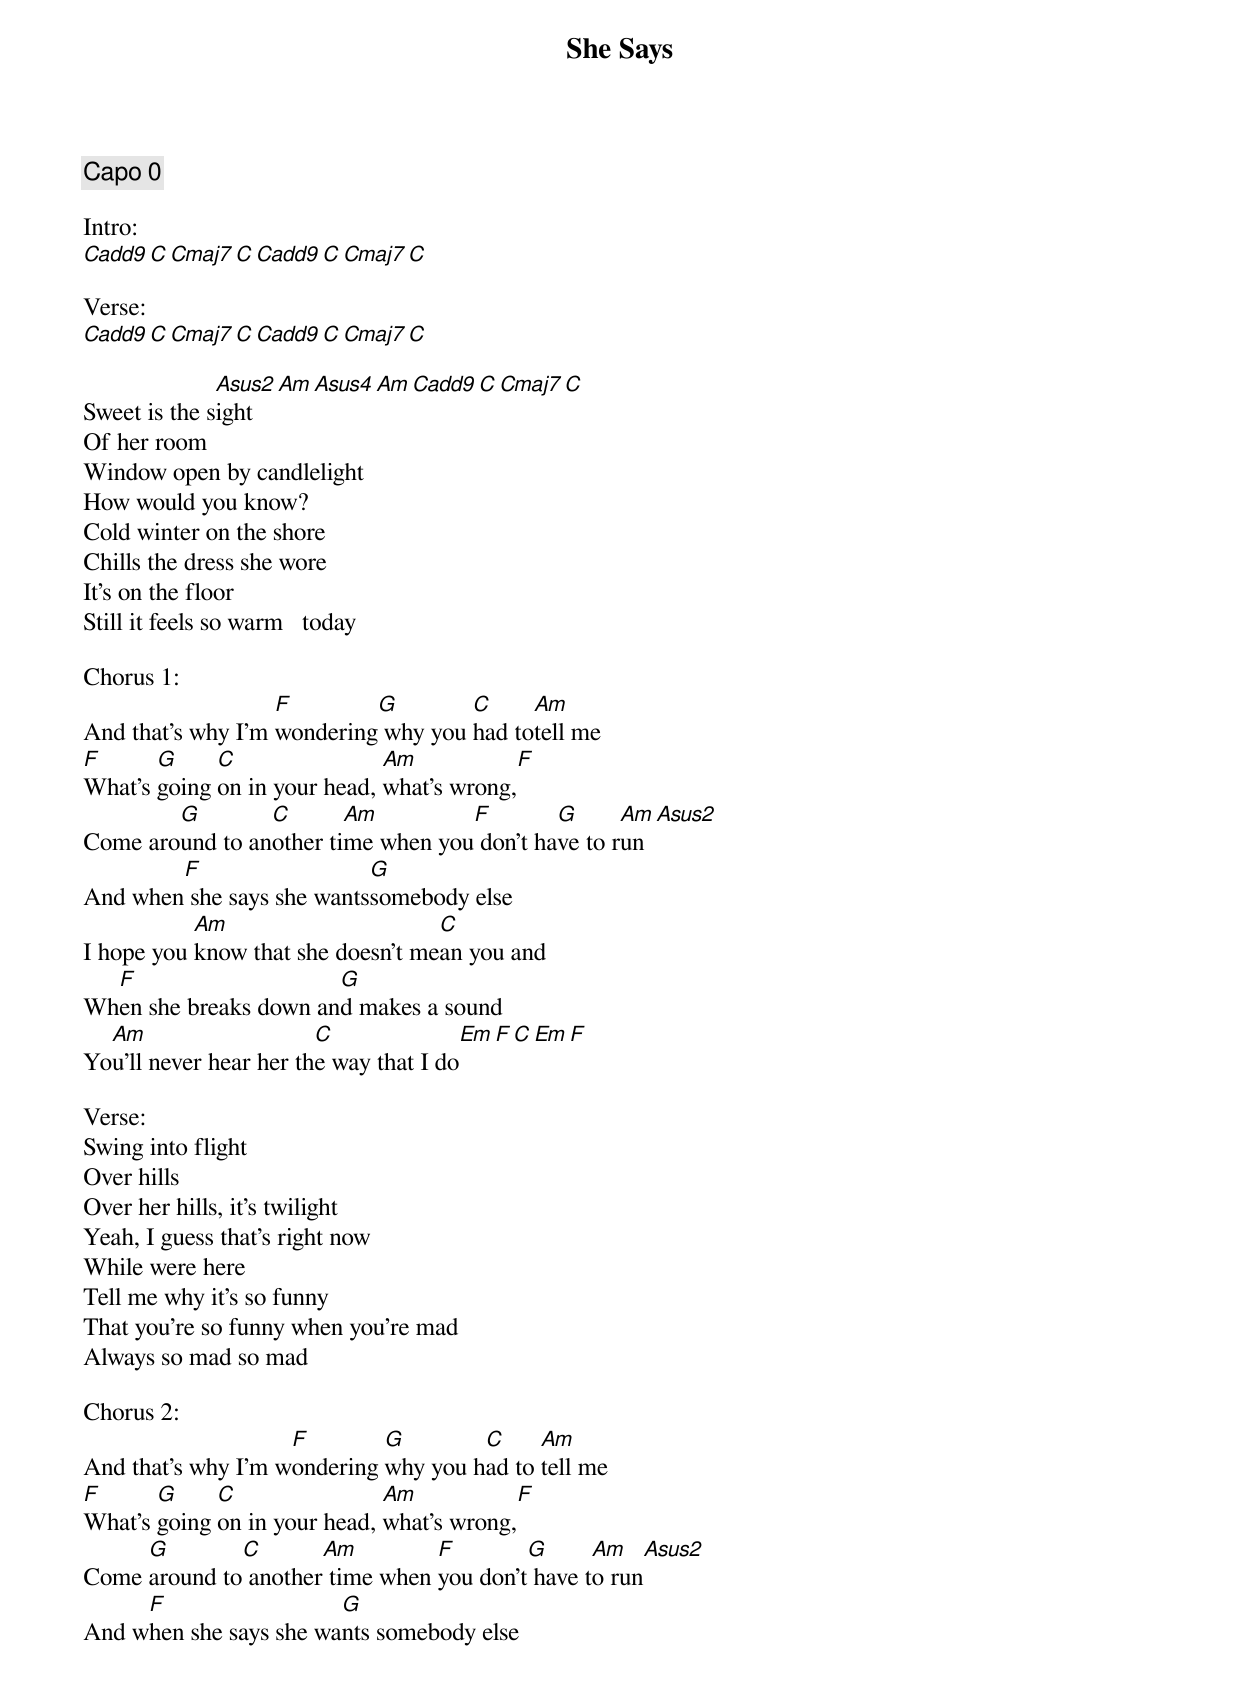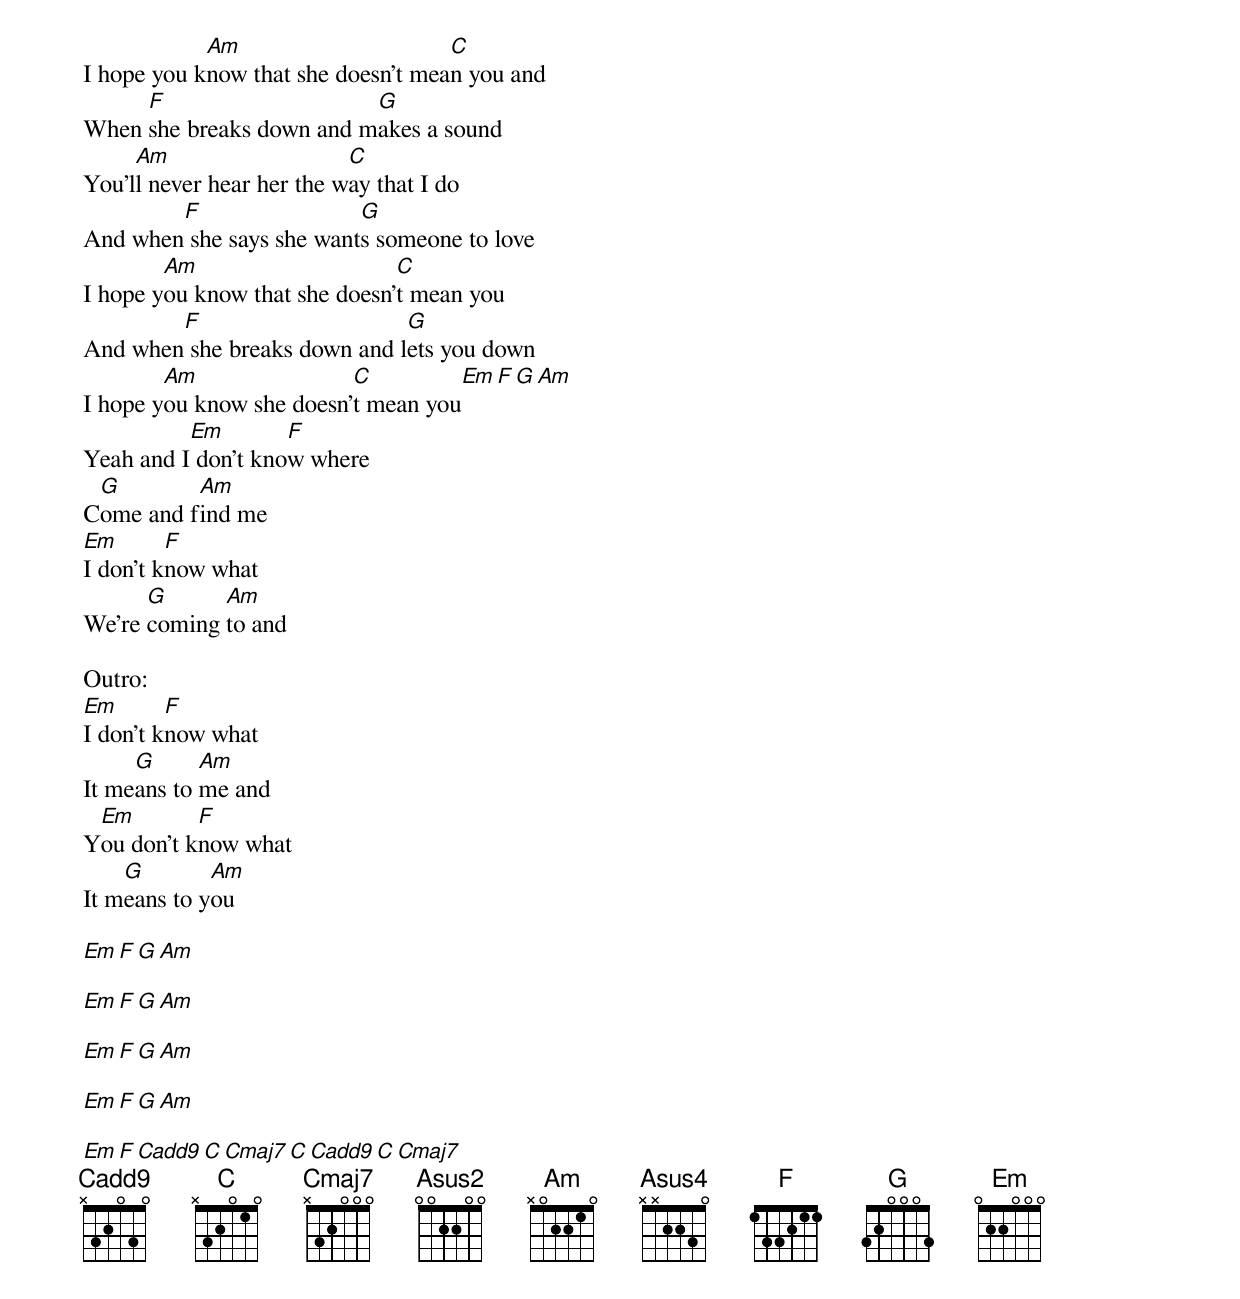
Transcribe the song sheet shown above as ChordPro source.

{title:She Says}
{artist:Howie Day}
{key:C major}
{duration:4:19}
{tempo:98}
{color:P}

{comment: Capo 0}

Intro:
[Cadd9][C][Cmaj7][C][Cadd9][C][Cmaj7][C]

Verse:
[Cadd9][C][Cmaj7][C][Cadd9][C][Cmaj7][C]

Sweet is the s[Asus2]ight[Am][Asus4][Am][Cadd9][C][Cmaj7][C]
Of her room
Window open by candlelight
How would you know?
Cold winter on the shore
Chills the dress she wore
It's on the floor
Still it feels so warm   today

Chorus 1:
And that's why I'm [F]wondering[G] why you [C]had to[Am]tell me
[F]What's [G]going [C]on in your head, [Am]what's wrong,[F]
Come aro[G]und to an[C]other ti[Am]me when you[F] don't ha[G]ve to r[Am]un[Asus2]
And when[F] she says she wants[G]somebody else
I hope you [Am]know that she doesn't me[C]an you and
Wh[F]en she breaks down an[G]d makes a sound
Yo[Am]u'll never hear her th[C]e way that I do[Em][F][C][Em][F]

Verse:
Swing into flight
Over hills
Over her hills, it's twilight
Yeah, I guess that's right now
While were here
Tell me why it's so funny
That you're so funny when you're mad
Always so mad so mad

Chorus 2:
And that's why I'm w[F]ondering [G]why you h[C]ad to [Am]tell me
[F]What's [G]going [C]on in your head, [Am]what's wrong,[F]
Come [G]around to[C] another[Am] time when [F]you don't[G] have t[Am]o run[Asus2]
And w[F]hen she says she wa[G]nts somebody else
I hope you k[Am]now that she doesn't mea[C]n you and
When [F]she breaks down and m[G]akes a sound
You'l[Am]l never hear her the w[C]ay that I do
And when[F] she says she want[G]s someone to love
I hope y[Am]ou know that she doesn'[C]t mean you
And when[F] she breaks down and l[G]ets you down
I hope y[Am]ou know she doesn'[C]t mean you[Em][F][G][Am]
Yeah and I[Em] don't kno[F]w where
C[G]ome and f[Am]ind me
[Em]I don't k[F]now what
We're [G]coming [Am]to and

Outro:
[Em]I don't k[F]now what
It me[G]ans to [Am]me and
Y[Em]ou don't k[F]now what
It m[G]eans to y[Am]ou

[Em][F][G][Am]

[Em][F][G][Am]

[Em][F][G][Am]

[Em][F][G][Am]

[Em][F][Cadd9][C][Cmaj7][C][Cadd9][C][Cmaj7]
